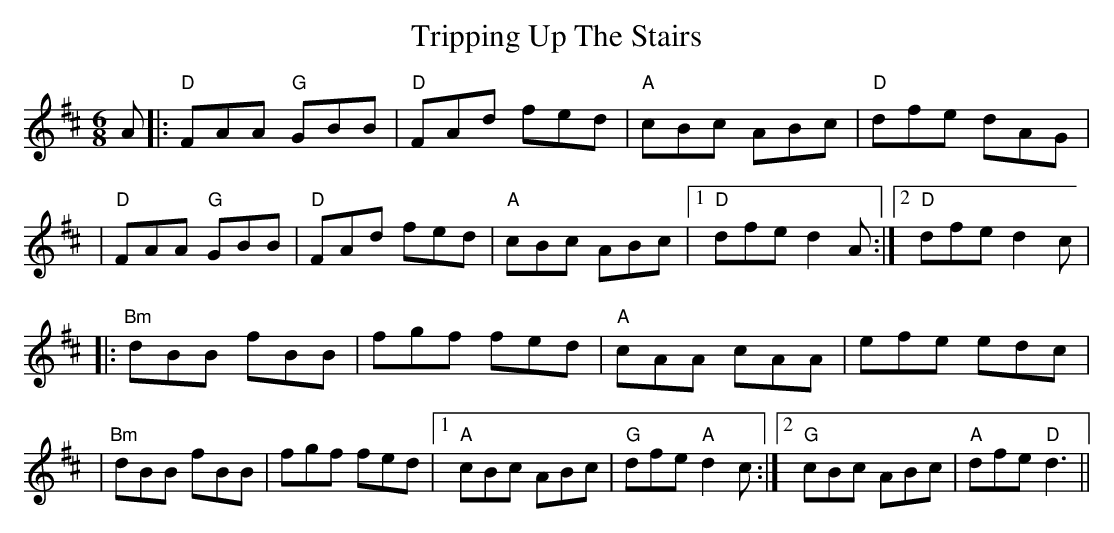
X:1
T:Tripping Up The Stairs
L:1/8
M:6/8
K:D
 A |: "D" FAA "G" GBB | "D" FAd fed | "A" cBc ABc | "D" dfe dAG |
   |  "D" FAA "G" GBB | "D" FAd fed | "A" cBc ABc |1 "D" dfe d2 A :|2 "D" dfe d2 c |
   |: "Bm" dBB fBB | fgf fed | "A" cAA cAA | efe edc |
   |  "Bm" dBB fBB | fgf fed |1 "A" cBc ABc | "G" dfe "A" d2 c :|2  "G" cBc ABc | "A" dfe "D" d3 ||
